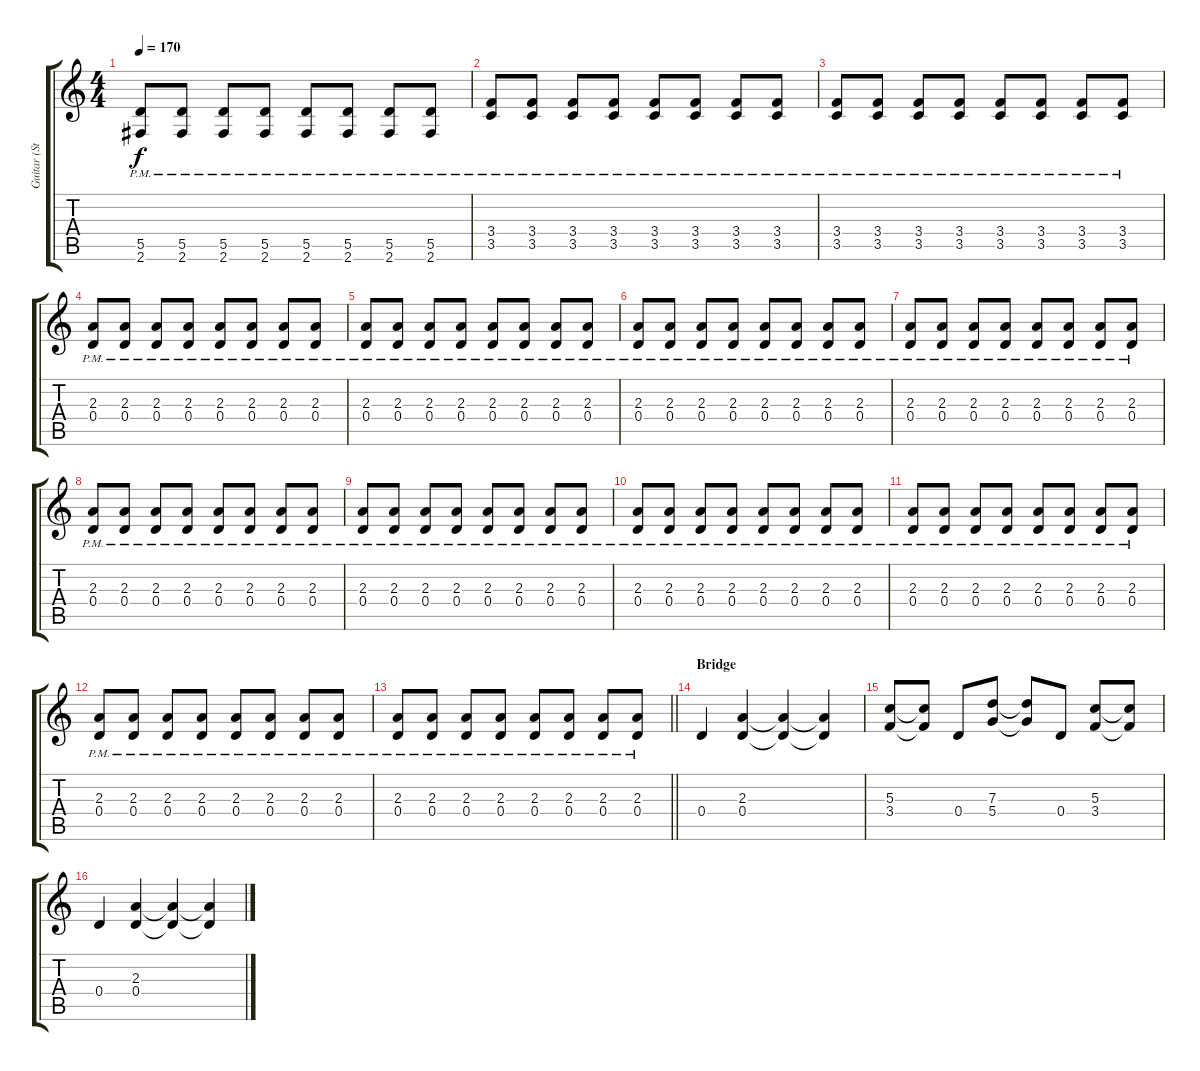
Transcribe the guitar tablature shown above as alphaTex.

\track ("Guitar (Steve Morse)" "Guitar (St") {instrument overdrivenguitar}
\staff {score tabs}
\tuning (E4 B3 G3 D3 A2 E2) {hide}
\ts (4 4)
\tempo 170
\clef g2
\ks c
(5.5{pm} 2.6{pm}).8{dy f} (5.5{pm} 2.6{pm}).8 (5.5{pm} 2.6{pm}).8 (5.5{pm} 2.6{pm}).8 (5.5{pm} 2.6{pm}).8 (5.5{pm} 2.6{pm}).8 (5.5{pm} 2.6{pm}).8 (5.5{pm} 2.6{pm}).8 |
(3.4{pm} 3.5{pm}).8 (3.4{pm} 3.5{pm}).8 (3.4{pm} 3.5{pm}).8 (3.4{pm} 3.5{pm}).8 (3.4{pm} 3.5{pm}).8 (3.4{pm} 3.5{pm}).8 (3.4{pm} 3.5{pm}).8 (3.4{pm} 3.5{pm}).8 |
(3.4{pm} 3.5{pm}).8 (3.4{pm} 3.5{pm}).8 (3.4{pm} 3.5{pm}).8 (3.4{pm} 3.5{pm}).8 (3.4{pm} 3.5{pm}).8 (3.4{pm} 3.5{pm}).8 (3.4{pm} 3.5{pm}).8 (3.4{pm} 3.5{pm}).8 |
(2.3{pm} 0.4{pm}).8 (2.3{pm} 0.4{pm}).8 (2.3{pm} 0.4{pm}).8 (2.3{pm} 0.4{pm}).8 (2.3{pm} 0.4{pm}).8 (2.3{pm} 0.4{pm}).8 (2.3{pm} 0.4{pm}).8 (2.3{pm} 0.4{pm}).8 |
(2.3{pm} 0.4{pm}).8 (2.3{pm} 0.4{pm}).8 (2.3{pm} 0.4{pm}).8 (2.3{pm} 0.4{pm}).8 (2.3{pm} 0.4{pm}).8 (2.3{pm} 0.4{pm}).8 (2.3{pm} 0.4{pm}).8 (2.3{pm} 0.4{pm}).8 |
(2.3{pm} 0.4{pm}).8 (2.3{pm} 0.4{pm}).8 (2.3{pm} 0.4{pm}).8 (2.3{pm} 0.4{pm}).8 (2.3{pm} 0.4{pm}).8 (2.3{pm} 0.4{pm}).8 (2.3{pm} 0.4{pm}).8 (2.3{pm} 0.4{pm}).8 |
(2.3{pm} 0.4{pm}).8 (2.3{pm} 0.4{pm}).8 (2.3{pm} 0.4{pm}).8 (2.3{pm} 0.4{pm}).8 (2.3{pm} 0.4{pm}).8 (2.3{pm} 0.4{pm}).8 (2.3{pm} 0.4{pm}).8 (2.3{pm} 0.4{pm}).8 |
(2.3{pm} 0.4{pm}).8 (2.3{pm} 0.4{pm}).8 (2.3{pm} 0.4{pm}).8 (2.3{pm} 0.4{pm}).8 (2.3{pm} 0.4{pm}).8 (2.3{pm} 0.4{pm}).8 (2.3{pm} 0.4{pm}).8 (2.3{pm} 0.4{pm}).8 |
(2.3{pm} 0.4{pm}).8 (2.3{pm} 0.4{pm}).8 (2.3{pm} 0.4{pm}).8 (2.3{pm} 0.4{pm}).8 (2.3{pm} 0.4{pm}).8 (2.3{pm} 0.4{pm}).8 (2.3{pm} 0.4{pm}).8 (2.3{pm} 0.4{pm}).8 |
(2.3{pm} 0.4{pm}).8 (2.3{pm} 0.4{pm}).8 (2.3{pm} 0.4{pm}).8 (2.3{pm} 0.4{pm}).8 (2.3{pm} 0.4{pm}).8 (2.3{pm} 0.4{pm}).8 (2.3{pm} 0.4{pm}).8 (2.3{pm} 0.4{pm}).8 |
(2.3{pm} 0.4{pm}).8 (2.3{pm} 0.4{pm}).8 (2.3{pm} 0.4{pm}).8 (2.3{pm} 0.4{pm}).8 (2.3{pm} 0.4{pm}).8 (2.3{pm} 0.4{pm}).8 (2.3{pm} 0.4{pm}).8 (2.3{pm} 0.4{pm}).8 |
(2.3{pm} 0.4{pm}).8 (2.3{pm} 0.4{pm}).8 (2.3{pm} 0.4{pm}).8 (2.3{pm} 0.4{pm}).8 (2.3{pm} 0.4{pm}).8 (2.3{pm} 0.4{pm}).8 (2.3{pm} 0.4{pm}).8 (2.3{pm} 0.4{pm}).8 |
\barLineRight lightlight
(2.3{pm} 0.4{pm}).8 (2.3{pm} 0.4{pm}).8 (2.3{pm} 0.4{pm}).8 (2.3{pm} 0.4{pm}).8 (2.3{pm} 0.4{pm}).8 (2.3{pm} 0.4{pm}).8 (2.3{pm} 0.4{pm}).8 (2.3{pm} 0.4{pm}).8 |
\section ("" "Bridge")
0.4.4{volume 16} (2.3 0.4).4 (2.3{t} 0.4{t}).4 (2.3{t} 0.4{t}).4 |
(5.3 3.4).8 (5.3{t} 3.4{t}).8 0.4.8 (7.3 5.4).8 (7.3{t} 5.4{t}).8 0.4.8 (5.3 3.4).8 (5.3{t} 3.4{t}).8 |
0.4.4 (2.3 0.4).4 (2.3{t} 0.4{t}).4 (2.3{t} 0.4{t}).4
